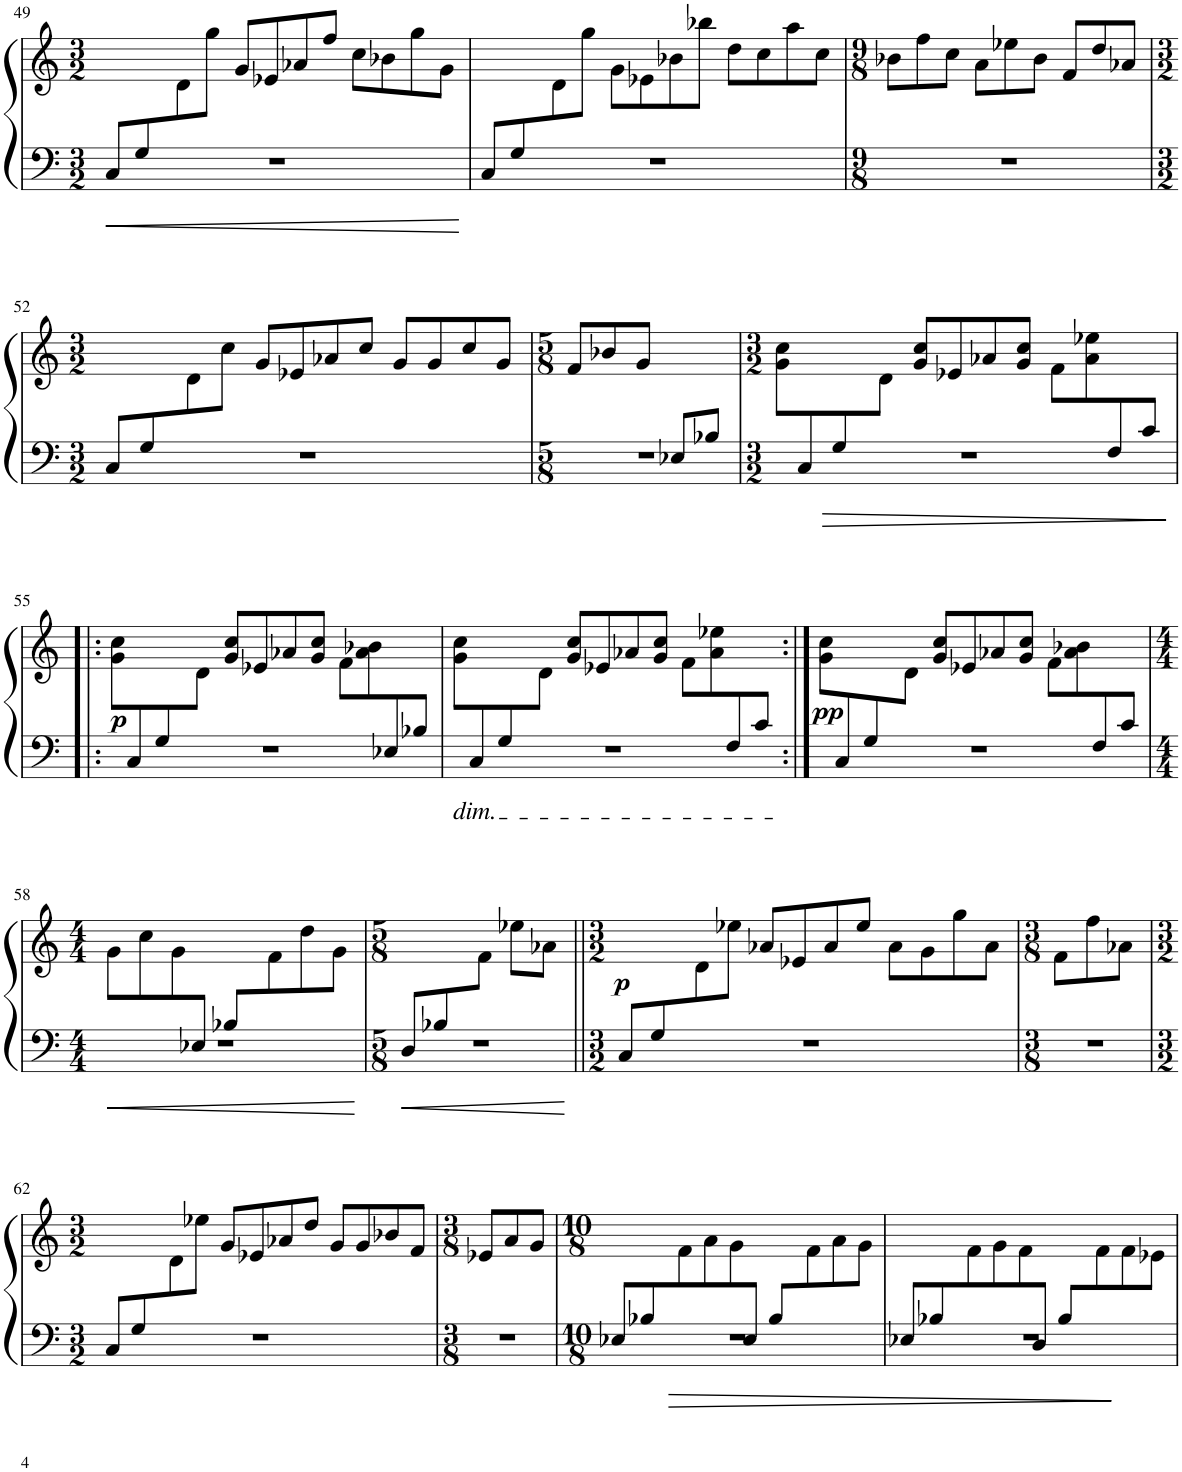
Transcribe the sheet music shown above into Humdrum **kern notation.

**kern	**kern	**dynam
*part1	*part1	*part1
*staff2	*staff1	*staff1/2
*I"Piano	*	*
*I'Pno.	*	*
!!LO:PB:g=z
*clefF4	*clefG2	*
*k[]	*k[]	*
*M3/2	*M3/2	*
=49	=49	=49
*^	*	*
8C/L	1.r	4ryy	.
8G/	.	.	.
1ryy	.	8d\	.
.	.	8gg\J	.
.	.	8g/L	.
.	.	8e-X/	.
.	.	8a-X/	.
.	.	8ff/J	.
.	.	8cc\L	.
.	.	8b-X\	.
4ryy	.	8gg\	.
.	.	8g\J	.
=50	=50	=50	=50
8C/L	1.r	4ryy	.
8G/	.	.	.
1ryy	.	8d\	.
.	.	8gg\J	.
.	.	8g\L	.
.	.	8e-X\	.
.	.	8b-X\	.
.	.	8bb-X\J	.
.	.	8dd\L	.
.	.	8cc\	.
4ryy	.	8aa\	.
.	.	8cc\J	.
*v	*v	*	*
=51	=51	=51
*M9/8	*M9/8	*
8%9r	8b-X\L	.
.	8ff\	.
.	8cc\J	.
.	8a\L	.
.	8ee-X\	.
.	8b-\J	.
.	8f/L	.
.	8dd/	.
.	8a-X/J	.
!!LO:LB:g=z
=52	=52	=52
*M3/2	*M3/2	*
*^	*	*
8C/L	1.r	4ryy	.
8G/	.	.	.
1ryy	.	8d\	.
.	.	8cc\J	.
.	.	8g/L	.
.	.	8e-X/	.
.	.	8a-X/	.
.	.	8cc/J	.
.	.	8g/L	.
.	.	8g/	.
4ryy	.	8cc/	.
.	.	8g/J	.
=53	=53	=53	=53
*M5/8	*	*M5/8	*
4.ryy	8%5r	8f/L	.
.	.	8b-X/	.
.	.	8g/J	.
8E-X/L	.	4ryy	.
8B-X/J	.	.	.
=54	=54	=54	=54
*M3/2	*	*M3/2	*
8ryy	1.r	8g\ 8cc\L	.
8C/	.	4ryy	.
8G/	.	.	.
2..ryy	.	8d\J	.
.	.	8g/ 8cc/L	.
.	.	8e-X/	.
.	.	8a-X/	.
.	.	8g/ 8cc/J	.
.	.	8f\L	.
.	.	8a-\ 8ee-X\	.
8F/	.	4ryy	.
8c/J	.	.	.
!!LO:LB:g=z
=55!|:	=55!|:	=55!|:	=55!|:
!	!	!	!LO:DY:a=2
8ryy	1.r	8g\ 8cc\L	p
8C/	.	4ryy	.
8G/	.	.	.
2..ryy	.	8d\J	.
.	.	8g/ 8cc/L	.
.	.	8e-X/	.
.	.	8a-X/	.
.	.	8g/ 8cc/J	.
.	.	8f\L	.
.	.	8a-\ 8b-X\	.
8E-X/	.	4ryy	.
8B-X/J	.	.	.
=56	=56	=56	=56
!LO:TX:b:i:t=dim.	!	!	!
8ryy	1.r	8g\ 8cc\L	.
8C/	.	4ryy	.
8G/	.	.	.
2..ryy	.	8d\J	.
.	.	8g/ 8cc/L	.
.	.	8e-X/	.
.	.	8a-X/	.
.	.	8g/ 8cc/J	.
.	.	8f\L	.
.	.	8a-\ 8ee-X\	.
8F/	.	4ryy	.
8c/J	.	.	.
=57:|!	=57:|!	=57:|!	=57:|!
!	!	!	!LO:DY:b
8ryy	1.r	8g\ 8cc\L	pp
8C/	.	4ryy	.
8G/	.	.	.
2..ryy	.	8d\J	.
.	.	8g/ 8cc/L	.
.	.	8e-X/	.
.	.	8a-X/	.
.	.	8g/ 8cc/J	.
.	.	8f\L	.
.	.	8a-\ 8b-X\	.
8F/	.	4ryy	.
8c/J	.	.	.
!!LO:LB:g=z
=58	=58	=58	=58
*M4/4	*	*M4/4	*
4.ryy	1r	8g\L	.
.	.	8cc\	.
.	.	8g\	.
8E-X/J	.	4ryy	.
8B-X/L	.	.	.
4.ryy	.	8f\	.
.	.	8dd\	.
.	.	8g\J	.
=59	=59	=59	=59
*M5/8	*	*M5/8	*
8D/L	8%5r	4ryy	.
8B-X/	.	.	.
4.ryy	.	8f\J	.
.	.	8ee-X\L	.
.	.	8a-X\J	.
=60||	=60||	=60||	=60||
*M3/2	*	*M3/2	*
!	!	!	!LO:DY:b
8C/L	1.r	4ryy	p
8G/	.	.	.
1ryy	.	8d\	.
.	.	8ee-X\J	.
.	.	8a-X/L	.
.	.	8e-X/	.
.	.	8a-/	.
.	.	8ee-/J	.
.	.	8a-\L	.
.	.	8g\	.
4ryy	.	8gg\	.
.	.	8a-\J	.
*v	*v	*	*
=61	=61	=61
*M3/8	*M3/8	*
4.r	8f\L	.
.	8ff\	.
.	8a-X\J	.
!!LO:LB:g=z
=62	=62	=62
*M3/2	*M3/2	*
*^	*	*
8C/L	1.r	4ryy	.
8G/	.	.	.
1ryy	.	8d\	.
.	.	8ee-X\J	.
.	.	8g/L	.
.	.	8e-X/	.
.	.	8a-X/	.
.	.	8dd/J	.
.	.	8g/L	.
.	.	8g/	.
4ryy	.	8b-X/	.
.	.	8f/J	.
*v	*v	*	*
=63	=63	=63
*M3/8	*M3/8	*
4.r	8e-X/L	.
.	8a/	.
.	8g/J	.
=64	=64	=64
*M10/8	*M10/8	*
*^	*	*
8E-X/L	4%5r	4ryy	.
8B-X/	.	.	.
4.ryy	.	8f\	.
.	.	8a\	.
.	.	8g\	.
8E-/J	.	4ryy	.
8B-/L	.	.	.
4.ryy	.	8f\	.
.	.	8a\	.
.	.	8g\J	.
=65	=65	=65	=65
8E-X/L	4%5r	4ryy	.
8B-X/	.	.	.
4.ryy	.	8f\	.
.	.	8g\	.
.	.	8f\	.
8D/J	.	4ryy	.
8B-/L	.	.	.
4.ryy	.	8f\	.
.	.	8f\	.
.	.	8e-X\J	.
*v	*v	*	*
=	=	=
*-	*-	*-
